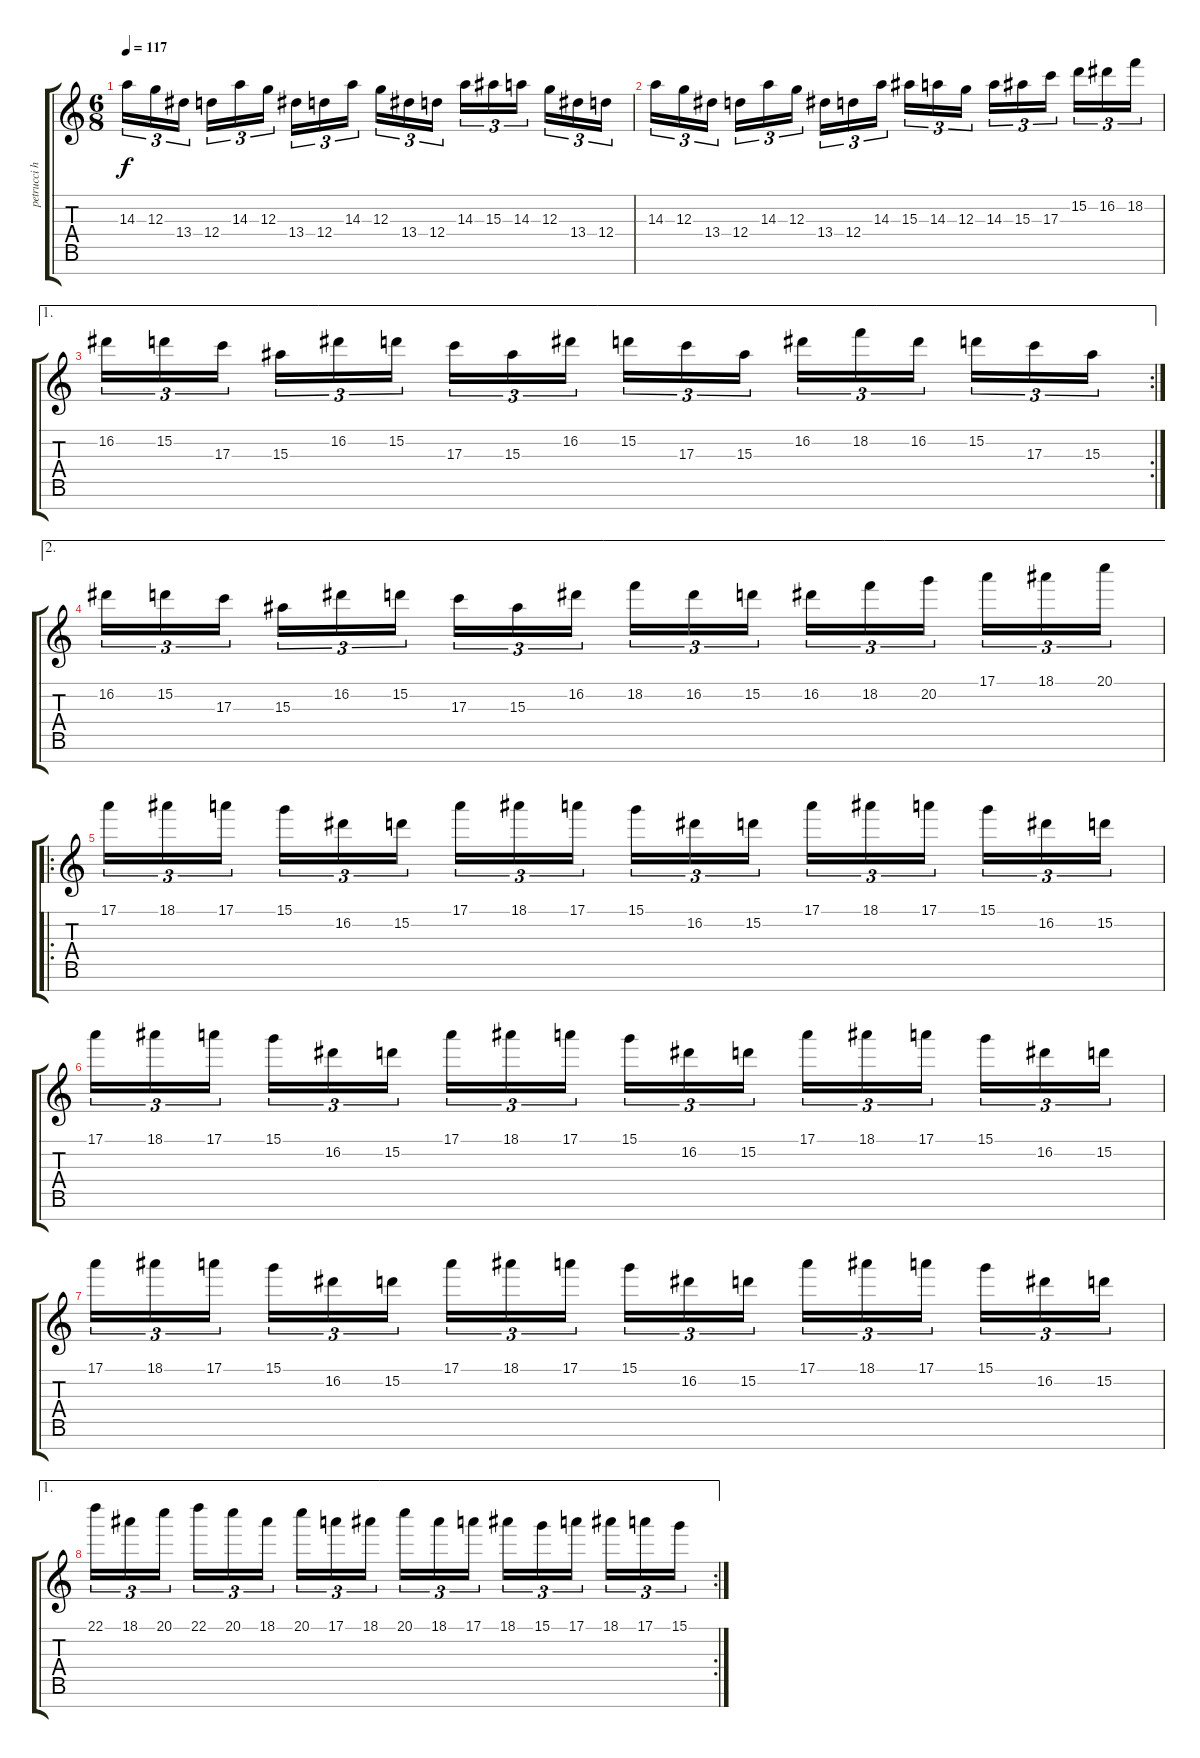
\track ("petrucci harmony" "petrucci h") {instrument distortionguitar}
\staff {score tabs}
\tuning (E4 B3 G3 D3 A2 E2 B1) {hide}
\ts (6 8)
\tempo 117
\clef g2
\ks c
14.3.16{tu (3 2) dy f} 12.3.16{tu (3 2)} 13.4.16{tu (3 2)} 12.4.16{tu (3 2)} 14.3.16{tu (3 2)} 12.3.16{tu (3 2)} 13.4.16{tu (3 2)} 12.4.16{tu (3 2)} 14.3.16{tu (3 2)} 12.3.16{tu (3 2)} 13.4.16{tu (3 2)} 12.4.16{tu (3 2)} 14.3.16{tu (3 2)} 15.3.16{tu (3 2)} 14.3.16{tu (3 2)} 12.3.16{tu (3 2)} 13.4.16{tu (3 2)} 12.4.16{tu (3 2)} |
14.3.16{tu (3 2)} 12.3.16{tu (3 2)} 13.4.16{tu (3 2)} 12.4.16{tu (3 2)} 14.3.16{tu (3 2)} 12.3.16{tu (3 2)} 13.4.16{tu (3 2)} 12.4.16{tu (3 2)} 14.3.16{tu (3 2)} 15.3.16{tu (3 2)} 14.3.16{tu (3 2)} 12.3.16{tu (3 2)} 14.3.16{tu (3 2)} 15.3.16{tu (3 2)} 17.3.16{tu (3 2)} 15.2.16{tu (3 2)} 16.2.16{tu (3 2)} 18.2.16{tu (3 2)} |
\ae 1
\rc 2
16.2.16{tu (3 2)} 15.2.16{tu (3 2)} 17.3.16{tu (3 2)} 15.3.16{tu (3 2)} 16.2.16{tu (3 2)} 15.2.16{tu (3 2)} 17.3.16{tu (3 2)} 15.3.16{tu (3 2)} 16.2.16{tu (3 2)} 15.2.16{tu (3 2)} 17.3.16{tu (3 2)} 15.3.16{tu (3 2)} 16.2.16{tu (3 2)} 18.2.16{tu (3 2)} 16.2.16{tu (3 2)} 15.2.16{tu (3 2)} 17.3.16{tu (3 2)} 15.3.16{tu (3 2)} |
\ae 2
16.2.16{tu (3 2)} 15.2.16{tu (3 2)} 17.3.16{tu (3 2)} 15.3.16{tu (3 2)} 16.2.16{tu (3 2)} 15.2.16{tu (3 2)} 17.3.16{tu (3 2)} 15.3.16{tu (3 2)} 16.2.16{tu (3 2)} 18.2.16{tu (3 2)} 16.2.16{tu (3 2)} 15.2.16{tu (3 2)} 16.2.16{tu (3 2)} 18.2.16{tu (3 2)} 20.2.16{tu (3 2)} 17.1.16{tu (3 2)} 18.1.16{tu (3 2)} 20.1.16{tu (3 2)} |
\ro
17.1.16{tu (3 2)} 18.1.16{tu (3 2)} 17.1.16{tu (3 2)} 15.1.16{tu (3 2)} 16.2.16{tu (3 2)} 15.2.16{tu (3 2)} 17.1.16{tu (3 2)} 18.1.16{tu (3 2)} 17.1.16{tu (3 2)} 15.1.16{tu (3 2)} 16.2.16{tu (3 2)} 15.2.16{tu (3 2)} 17.1.16{tu (3 2)} 18.1.16{tu (3 2)} 17.1.16{tu (3 2)} 15.1.16{tu (3 2)} 16.2.16{tu (3 2)} 15.2.16{tu (3 2)} |
17.1.16{tu (3 2)} 18.1.16{tu (3 2)} 17.1.16{tu (3 2)} 15.1.16{tu (3 2)} 16.2.16{tu (3 2)} 15.2.16{tu (3 2)} 17.1.16{tu (3 2)} 18.1.16{tu (3 2)} 17.1.16{tu (3 2)} 15.1.16{tu (3 2)} 16.2.16{tu (3 2)} 15.2.16{tu (3 2)} 17.1.16{tu (3 2)} 18.1.16{tu (3 2)} 17.1.16{tu (3 2)} 15.1.16{tu (3 2)} 16.2.16{tu (3 2)} 15.2.16{tu (3 2)} |
17.1.16{tu (3 2)} 18.1.16{tu (3 2)} 17.1.16{tu (3 2)} 15.1.16{tu (3 2)} 16.2.16{tu (3 2)} 15.2.16{tu (3 2)} 17.1.16{tu (3 2)} 18.1.16{tu (3 2)} 17.1.16{tu (3 2)} 15.1.16{tu (3 2)} 16.2.16{tu (3 2)} 15.2.16{tu (3 2)} 17.1.16{tu (3 2)} 18.1.16{tu (3 2)} 17.1.16{tu (3 2)} 15.1.16{tu (3 2)} 16.2.16{tu (3 2)} 15.2.16{tu (3 2)} |
\ae 1
\rc 2
22.1.16{tu (3 2)} 18.1.16{tu (3 2)} 20.1.16{tu (3 2)} 22.1.16{tu (3 2)} 20.1.16{tu (3 2)} 18.1.16{tu (3 2)} 20.1.16{tu (3 2)} 17.1.16{tu (3 2)} 18.1.16{tu (3 2)} 20.1.16{tu (3 2)} 18.1.16{tu (3 2)} 17.1.16{tu (3 2)} 18.1.16{tu (3 2)} 15.1.16{tu (3 2)} 17.1.16{tu (3 2)} 18.1.16{tu (3 2)} 17.1.16{tu (3 2)} 15.1.16{tu (3 2)}
